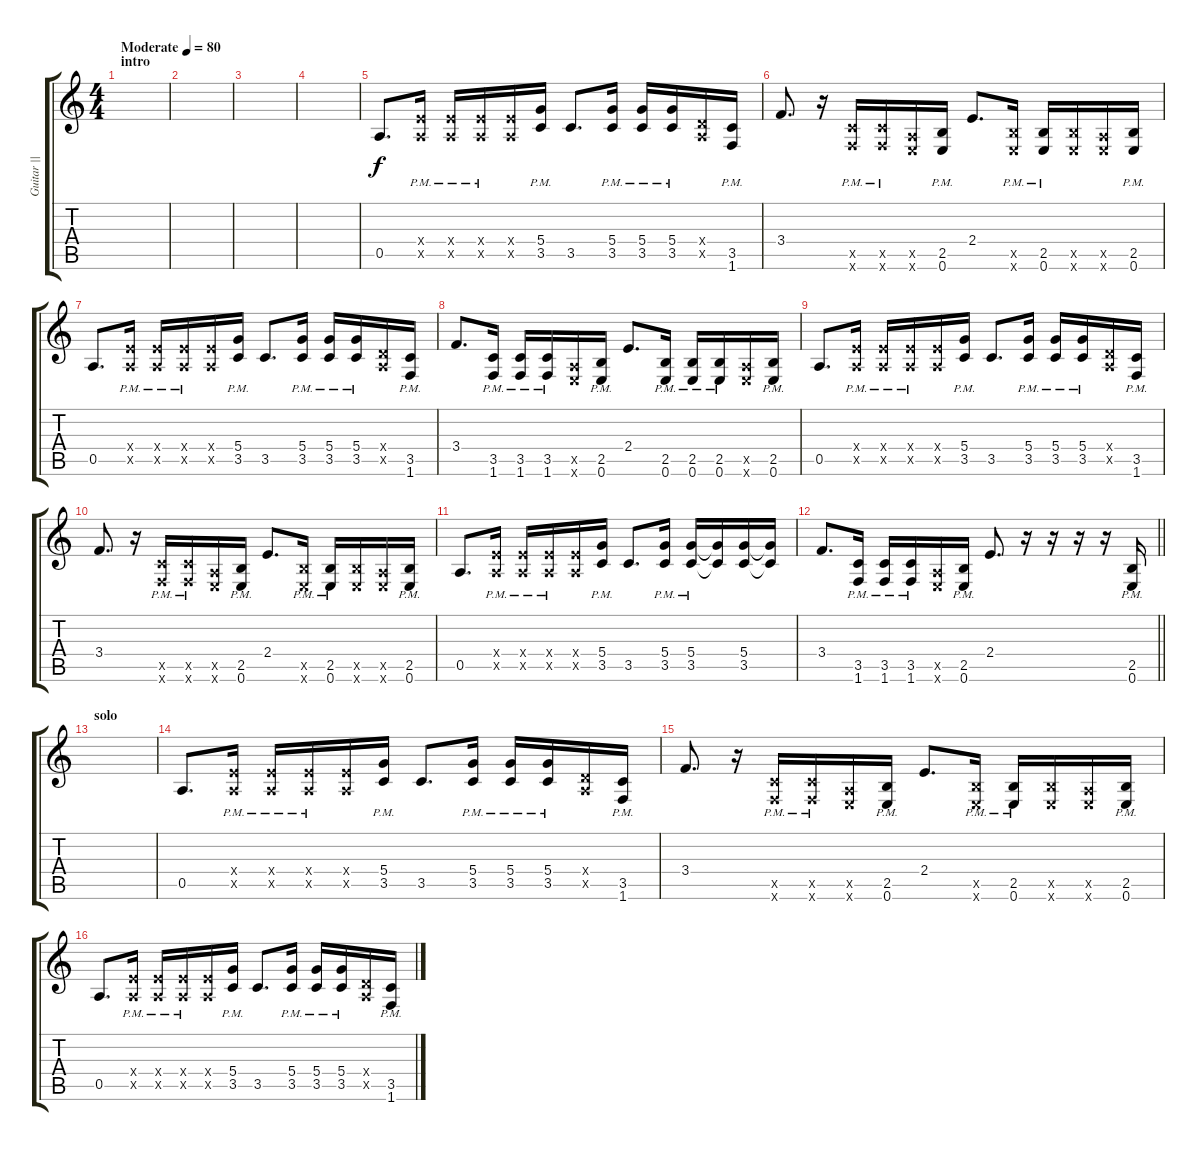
\track ("Guitar ||" "Guitar ||") {instrument acousticguitarsteel}
\staff {score tabs}
\tuning (E4 B3 G3 D3 A2 E2) {hide}
\ts (4 4)
\section ("" "intro")
\tempo (80 "Moderate")
\clef g2
\ks c
|
|
|
|
0.5.8{d} (2.4{pm x} 0.5{pm x}).16 (2.4{pm x} 0.5{pm x}).16 (2.4{pm x} 0.5{pm x}).16 (2.4{x} 0.5{x}).16 (5.4{pm} 3.5{pm}).16 3.5.8{d} (5.4{pm} 3.5{pm}).16 (5.4{pm} 3.5{pm}).16 (5.4{pm} 3.5{pm}).16 (0.4{x} 0.5{x}).16 (3.5{pm} 1.6{pm}).16 |
3.4.8{d} r.16 (3.5{pm x} 1.6{pm x}).16 (3.5{pm x} 1.6{pm x}).16 (0.5{x} 0.6{x}).16 (2.5{pm} 0.6{pm}).16 2.4.8{d} (2.5{pm x} 0.6{pm x}).16 (2.5{pm} 0.6{pm}).16 (2.5{x} 0.6{x}).16 (0.5{x} 0.6{x}).16 (2.5{pm} 0.6{pm}).16 |
0.5.8{d} (2.4{pm x} 0.5{pm x}).16 (2.4{pm x} 0.5{pm x}).16 (2.4{pm x} 0.5{pm x}).16 (2.4{x} 0.5{x}).16 (5.4{pm} 3.5{pm}).16 3.5.8{d} (5.4{pm} 3.5{pm}).16 (5.4{pm} 3.5{pm}).16 (5.4{pm} 3.5{pm}).16 (0.4{x} 0.5{x}).16 (3.5{pm} 1.6{pm}).16 |
3.4.8{d} (3.5{pm} 1.6{pm}).16 (3.5{pm} 1.6{pm}).16 (3.5{pm} 1.6{pm}).16 (0.5{x} 0.6{x}).16 (2.5{pm} 0.6{pm}).16 2.4.8{d} (2.5{pm} 0.6{pm}).16 (2.5{pm} 0.6{pm}).16 (2.5{pm} 0.6{pm}).16 (0.5{x} 0.6{x}).16 (2.5{pm} 0.6{pm}).16 |
0.5.8{d} (2.4{pm x} 0.5{pm x}).16 (2.4{pm x} 0.5{pm x}).16 (2.4{pm x} 0.5{pm x}).16 (2.4{x} 0.5{x}).16 (5.4{pm} 3.5{pm}).16 3.5.8{d} (5.4{pm} 3.5{pm}).16 (5.4{pm} 3.5{pm}).16 (5.4{pm} 3.5{pm}).16 (0.4{x} 0.5{x}).16 (3.5{pm} 1.6{pm}).16 |
3.4.8{d} r.16 (3.5{pm x} 1.6{pm x}).16 (3.5{pm x} 1.6{pm x}).16 (0.5{x} 0.6{x}).16 (2.5{pm} 0.6{pm}).16 2.4.8{d} (2.5{pm x} 0.6{pm x}).16 (2.5{pm} 0.6{pm}).16 (2.5{x} 0.6{x}).16 (0.5{x} 0.6{x}).16 (2.5{pm} 0.6{pm}).16 |
0.5.8{d} (2.4{pm x} 0.5{pm x}).16 (2.4{pm x} 0.5{pm x}).16 (2.4{pm x} 0.5{pm x}).16 (2.4{x} 0.5{x}).16 (5.4{pm} 3.5{pm}).16 3.5.8{d} (5.4{pm} 3.5{pm}).16 (5.4{pm} 3.5{pm}).16 (5.4{t} 3.5{t}).16 (5.4 3.5).16 (5.4{t} 3.5{t}).16 |
\barLineRight lightlight
3.4.8{d} (3.5{pm} 1.6{pm}).16 (3.5{pm} 1.6{pm}).16 (3.5{pm} 1.6{pm}).16 (0.5{x} 0.6{x}).16 (2.5{pm} 0.6{pm}).16 2.4.8{d} r.16 r.16 r.16 r.16 (2.5{pm} 0.6{pm}).16 |
\section ("" "solo")
|
0.5.8{d volume 11} (2.4{pm x} 0.5{pm x}).16 (2.4{pm x} 0.5{pm x}).16 (2.4{pm x} 0.5{pm x}).16 (2.4{x} 0.5{x}).16 (5.4{pm} 3.5{pm}).16 3.5.8{d} (5.4{pm} 3.5{pm}).16 (5.4{pm} 3.5{pm}).16 (5.4{pm} 3.5{pm}).16 (0.4{x} 0.5{x}).16 (3.5{pm} 1.6{pm}).16 |
3.4.8{d} r.16 (3.5{pm x} 1.6{pm x}).16 (3.5{pm x} 1.6{pm x}).16 (0.5{x} 0.6{x}).16 (2.5{pm} 0.6{pm}).16 2.4.8{d} (2.5{pm x} 0.6{pm x}).16 (2.5{pm} 0.6{pm}).16 (2.5{x} 0.6{x}).16 (0.5{x} 0.6{x}).16 (2.5{pm} 0.6{pm}).16 |
0.5.8{d} (2.4{pm x} 0.5{pm x}).16 (2.4{pm x} 0.5{pm x}).16 (2.4{pm x} 0.5{pm x}).16 (2.4{x} 0.5{x}).16 (5.4{pm} 3.5{pm}).16 3.5.8{d} (5.4{pm} 3.5{pm}).16 (5.4{pm} 3.5{pm}).16 (5.4{pm} 3.5{pm}).16 (0.4{x} 0.5{x}).16 (3.5{pm} 1.6{pm}).16
